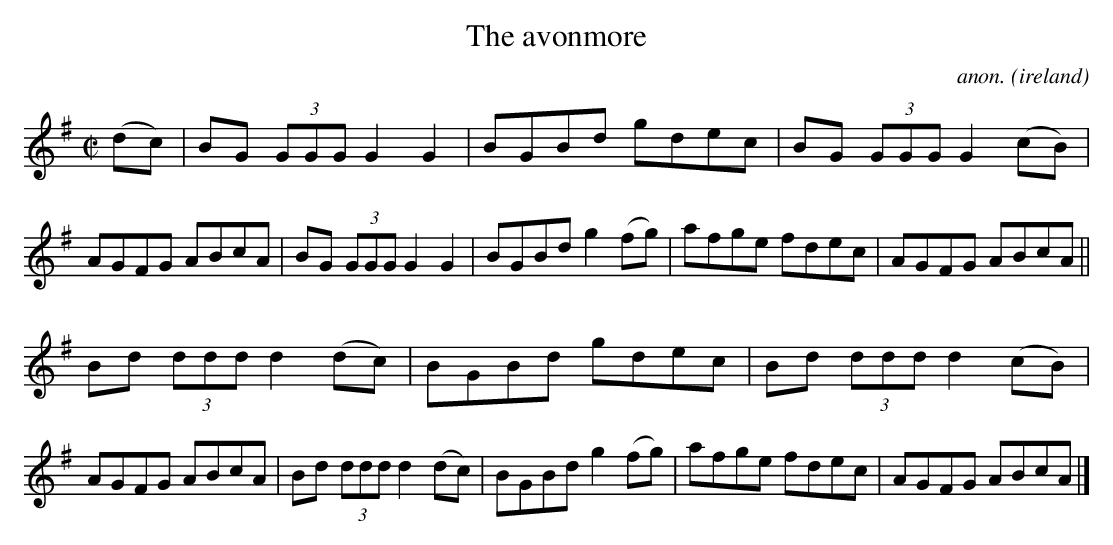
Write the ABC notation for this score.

X:1
T:The avonmore
O:ireland
C:anon.
M:C|
L:1/8
K:G
(dc)W|BG (3GGG G2G2|BGBd gdec|BG (3GGG G2(cB)|AGFG ABcA|BG (3GGG G2G2|BGBd g2(fg)|afge fdec|AGFG ABcA||
Bd (3ddd d2(dc)|BGBd gdec|Bd (3ddd d2(cB)|AGFG ABcA|Bd (3ddd d2(dc)|BGBd g2(fg)|afge fdec|AGFG ABcAW|]
